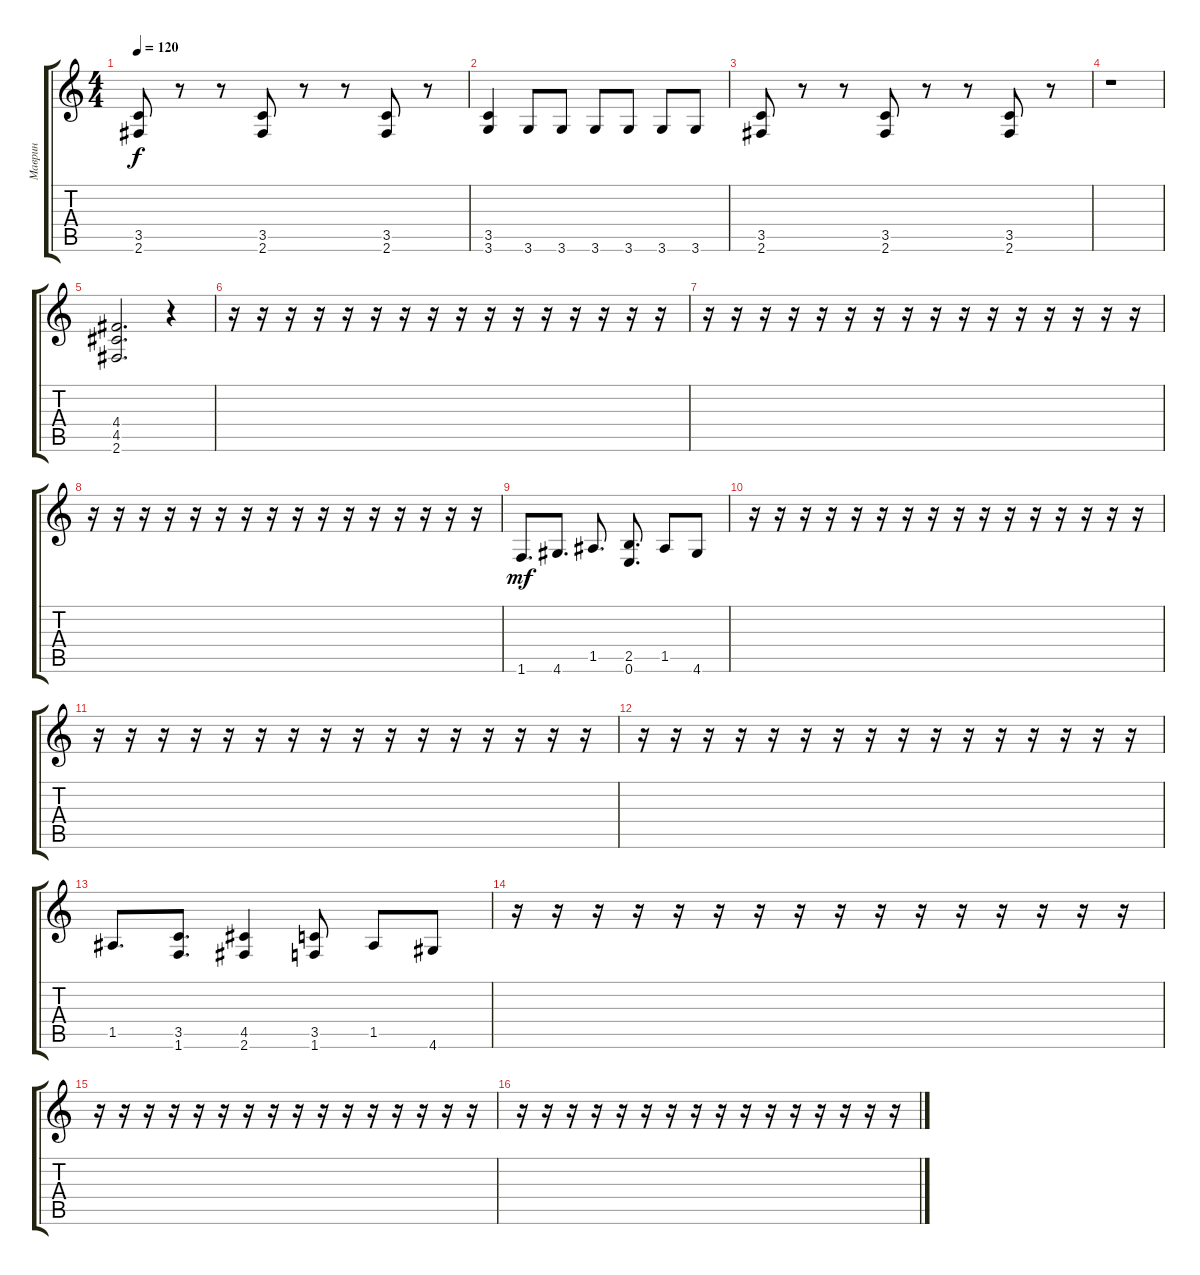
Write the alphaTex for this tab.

\track ("Маврин" "Маврин") {instrument distortionguitar}
\staff {score tabs}
\tuning (E4 B3 G3 D3 A2 E2) {hide}
\ts (4 4)
\tempo 120
\clef g2
\ks c
(3.5 2.6).8{dy f} r.8 r.8 (3.5 2.6).8 r.8 r.8 (3.5 2.6).8 r.8 |
(3.5 3.6).4 3.6.8 3.6.8 3.6.8 3.6.8 3.6.8 3.6.8 |
(3.5 2.6).8 r.8 r.8 (3.5 2.6).8 r.8 r.8 (3.5 2.6).8 r.8 |
r.1 |
(4.4 4.5 2.6).2{d} r.4 |
r.16 r.16 r.16 r.16 r.16 r.16 r.16 r.16 r.16 r.16 r.16 r.16 r.16 r.16 r.16 r.16 |
r.16 r.16 r.16 r.16 r.16 r.16 r.16 r.16 r.16 r.16 r.16 r.16 r.16 r.16 r.16 r.16 |
r.16 r.16 r.16 r.16 r.16 r.16 r.16 r.16 r.16 r.16 r.16 r.16 r.16 r.16 r.16 r.16 |
1.6.8{d dy mf} 4.6.8{d} 1.5.8{d} (2.5 0.6).8{d} 1.5.8 4.6.8 |
r.16 r.16 r.16 r.16 r.16 r.16 r.16 r.16 r.16 r.16 r.16 r.16 r.16 r.16 r.16 r.16 |
r.16 r.16 r.16 r.16 r.16 r.16 r.16 r.16 r.16 r.16 r.16 r.16 r.16 r.16 r.16 r.16 |
r.16 r.16 r.16 r.16 r.16 r.16 r.16 r.16 r.16 r.16 r.16 r.16 r.16 r.16 r.16 r.16 |
1.5.8{d} (3.5 1.6).8{d} (4.5 2.6).4 (3.5 1.6).8 1.5.8 4.6.8 |
r.16 r.16 r.16 r.16 r.16 r.16 r.16 r.16 r.16 r.16 r.16 r.16 r.16 r.16 r.16 r.16 |
r.16 r.16 r.16 r.16 r.16 r.16 r.16 r.16 r.16 r.16 r.16 r.16 r.16 r.16 r.16 r.16 |
r.16 r.16 r.16 r.16 r.16 r.16 r.16 r.16 r.16 r.16 r.16 r.16 r.16 r.16 r.16 r.16
